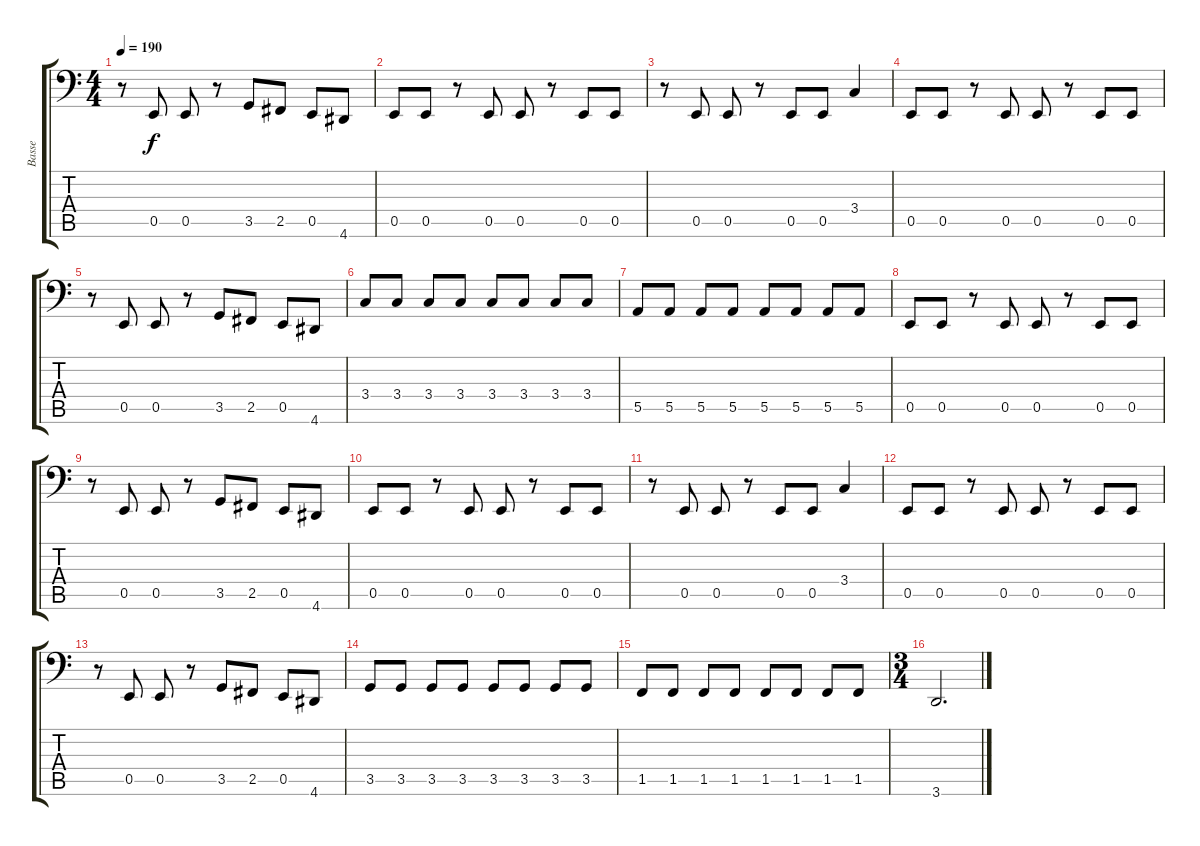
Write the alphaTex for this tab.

\track ("Basse" "Basse") {instrument electricbassfinger}
\staff {score tabs}
\tuning (C3 G2 D2 A1 E1 B0) {hide}
\ts (4 4)
\tempo 190
\clef f4
\ks c
r.8{dy f} 0.5.8 0.5.8 r.8 3.5.8 2.5.8 0.5.8 4.6.8 |
0.5.8 0.5.8 r.8 0.5.8 0.5.8 r.8 0.5.8 0.5.8 |
r.8 0.5.8 0.5.8 r.8 0.5.8 0.5.8 3.4.4 |
0.5.8 0.5.8 r.8 0.5.8 0.5.8 r.8 0.5.8 0.5.8 |
r.8 0.5.8 0.5.8 r.8 3.5.8 2.5.8 0.5.8 4.6.8 |
3.4.8 3.4.8 3.4.8 3.4.8 3.4.8 3.4.8 3.4.8 3.4.8 |
5.5.8 5.5.8 5.5.8 5.5.8 5.5.8 5.5.8 5.5.8 5.5.8 |
0.5.8 0.5.8 r.8 0.5.8 0.5.8 r.8 0.5.8 0.5.8 |
r.8 0.5.8 0.5.8 r.8 3.5.8 2.5.8 0.5.8 4.6.8 |
0.5.8 0.5.8 r.8 0.5.8 0.5.8 r.8 0.5.8 0.5.8 |
r.8 0.5.8 0.5.8 r.8 0.5.8 0.5.8 3.4.4 |
0.5.8 0.5.8 r.8 0.5.8 0.5.8 r.8 0.5.8 0.5.8 |
r.8 0.5.8 0.5.8 r.8 3.5.8 2.5.8 0.5.8 4.6.8 |
3.5.8 3.5.8 3.5.8 3.5.8 3.5.8 3.5.8 3.5.8 3.5.8 |
1.5.8 1.5.8 1.5.8 1.5.8 1.5.8 1.5.8 1.5.8 1.5.8 |
\ts (3 4)
3.6.2{d}
